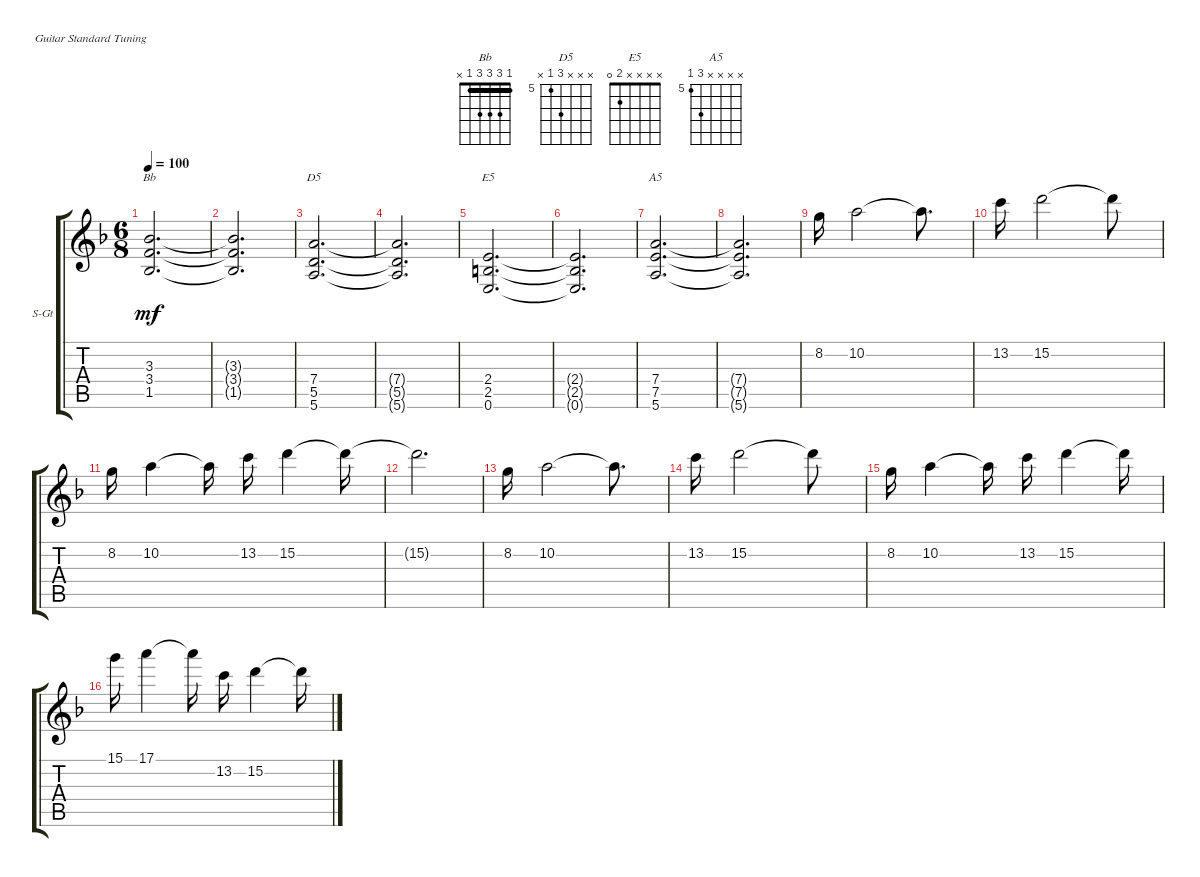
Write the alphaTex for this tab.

\defaultSystemsLayout 4
\bracketExtendMode groupsimilarinstruments
\firstSystemTrackNameOrientation horizontal
\otherSystemsTrackNameOrientation horizontal
\track ("Electrica" "S-Gt") {instrument overdrivenguitar}
\staff {score tabs}
\tuning (E4 B3 G3 D3 A2 E2)
\chord ("Bb" 1 3 3 3 1 x) {barre 1}
\chord ("D5" x x x 7 5 x) {firstfret 5}
\chord ("E5" x x x x 2 0)
\chord ("A5" x x x x 7 5) {firstfret 5}
\ts (6 8)
\tempo 100
\clef g2
\ks dminor
(1.5 3.4 3.3).2{d ch "Bb" dy mf} |
(1.5{t} 3.4{t} 3.3{t}).2{d} |
(5.5 7.4 5.6).2{d ch "D5"} |
(5.5{t} 7.4{t} 5.6{t}).2{d} |
(0.6 2.5 2.4).2{d ch "E5"} |
(0.6{t} 2.5{t} 2.4{t}).2{d} |
(5.6 7.5 7.4).2{d ch "A5"} |
(5.6{t} 7.5{t} 7.4{t}).2{d} |
8.2.16 10.2.2 10.2{t}.8{d} |
13.2.16 15.2.2 15.2{t}.8 |
8.2.16 10.2.4 10.2{t}.16 13.2.16 15.2.4 15.2{t}.16 |
15.2{t}.2{d} |
8.2.16 10.2.2 10.2{t}.8{d} |
13.2.16 15.2.2 15.2{t}.8 |
8.2.16 10.2.4 10.2{t}.16 13.2.16 15.2.4 15.2{t}.16 |
15.1.16 17.1.4 17.1{t}.16 13.2.16 15.2.4 15.2{t}.16
